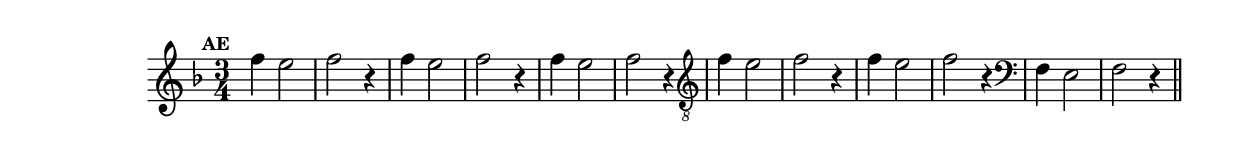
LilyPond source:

%% -*- coding: utf-8 -*-
\version "2.16.0"

%% \header { texidoc="Perguntas e Respostas"}

\relative c'' {

  \override Staff.TimeSignature #'style = #'()
  \time 3/4 
  \override Score.BarNumber #'transparent = ##t
  \override Score.RehearsalMark #'font-size = #-2
  \override Score.BarNumber #'transparent = ##t
  \set Score.markFormatter = #format-mark-numbers
  \key d \minor

  \mark 30

  %% CAVAQUINHO - BANJO
  \tag #'cv {
    f4 e2 | f r4 
  }

  %% BANDOLIM
  \tag #'bd {
    f4 e2 | f r4 
  }

  %% VIOLA
  \tag #'va {
    f4 e2 | f r4 
  }

  %% VIOLÃO TENOR
  \tag #'vt {
    \clef "G_8"
    f,4 e2 | f r4 
  }

  %% VIOLÃO
  \tag #'vi {
    \clef "G_8"
    f4 e2 | f r4 
  }

  %% BAIXO - BAIXOLÃO
  \tag #'bx {
    \clef bass
    f,4 e2 | f r4 
  }


  %% END DOCUMENT
  \bar "||"
}
